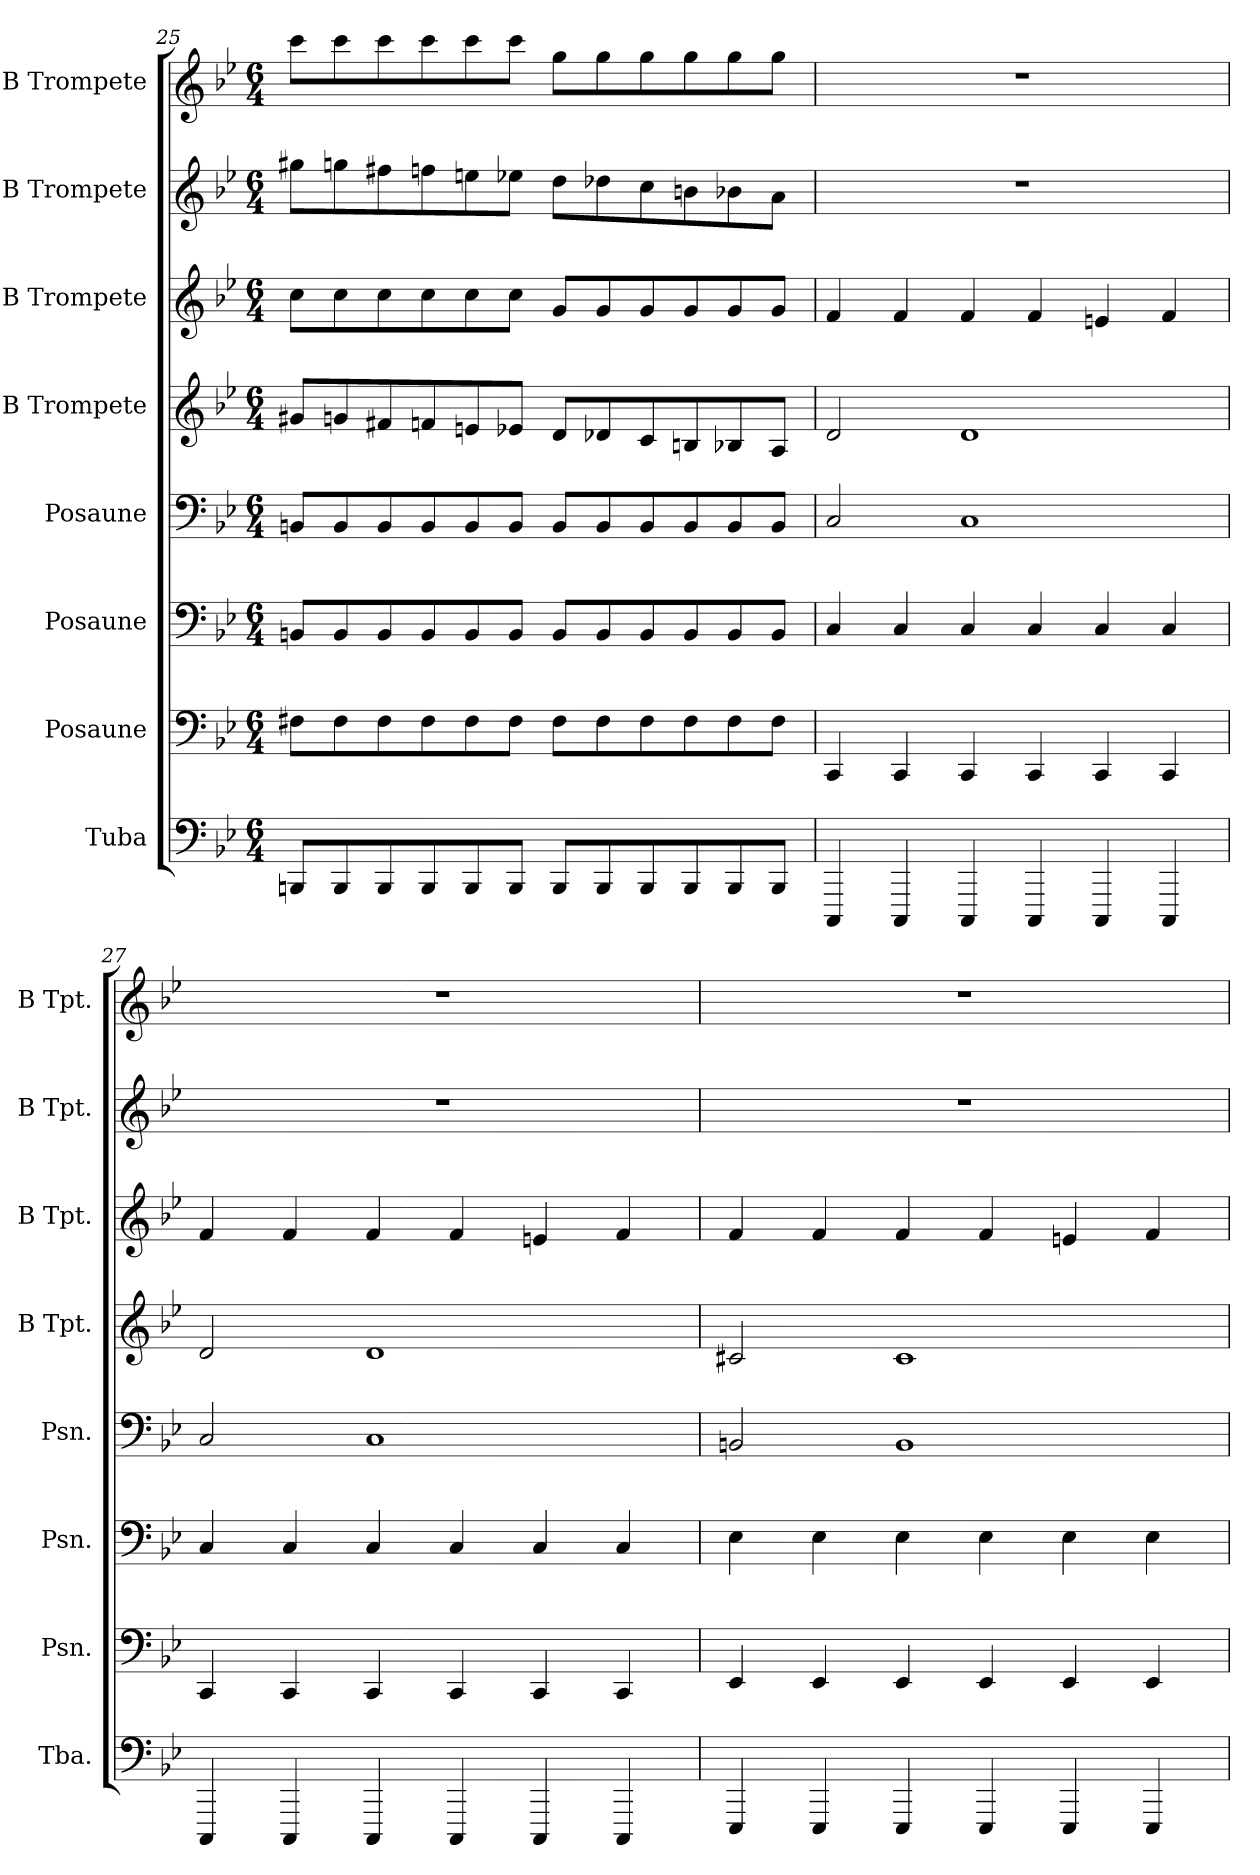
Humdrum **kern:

**kern	**kern	**kern	**kern	**kern	**kern	**kern	**kern
*part8	*part7	*part6	*part5	*part4	*part3	*part2	*part1
*staff8	*staff7	*staff6	*staff5	*staff4	*staff3	*staff2	*staff1
*I"Tuba	*I"Posaune	*I"Posaune	*I"Posaune	*I"B Trompete	*I"B Trompete	*I"B Trompete	*I"B Trompete
*I'Tba.	*I'Psn.	*I'Psn.	*I'Psn.	*I'B Tpt.	*I'B Tpt.	*I'B Tpt.	*I'B Tpt.
!!LO:PB:g=z
*clefF4	*clefF4	*clefF4	*clefF4	*clefG2	*clefG2	*clefG2	*clefG2
*	*	*	*	*ITrd1c2	*ITrd1c2	*ITrd1c2	*ITrd1c2
*k[b-e-]	*k[b-e-]	*k[b-e-]	*k[b-e-]	*k[b-e-a-d-]	*k[b-e-a-d-]	*k[b-e-a-d-]	*k[b-e-a-d-]
*M6/4	*M6/4	*M6/4	*M6/4	*M6/4	*M6/4	*M6/4	*M6/4
=25	=25	=25	=25	=25	=25	=25	=25
8BBBn/L	8F#X\L	8BBn/L	8BBn/L	8f#X/L	8b-\L	8ff#X\L	8bb-\L
8BBB/	8F#\	8BB/	8BB/	8fn/	8b-\	8ffn\	8bb-\
8BBB/	8F#\	8BB/	8BB/	8en/	8b-\	8een\	8bb-\
8BBB/	8F#\	8BB/	8BB/	8e-X/	8b-\	8ee-X\	8bb-\
8BBB/	8F#\	8BB/	8BB/	8dn/	8b-\	8ddn\	8bb-\
8BBB/J	8F#\J	8BB/J	8BB/J	8d-X/J	8b-\J	8dd-X\J	8bb-\J
8BBB/L	8F#\L	8BB/L	8BB/L	8c/L	8f/L	8cc\L	8ff\L
8BBB/	8F#\	8BB/	8BB/	8c-X/	8f/	8cc-X\	8ff\
8BBB/	8F#\	8BB/	8BB/	8B-/	8f/	8b-\	8ff\
8BBB/	8F#\	8BB/	8BB/	8An/	8f/	8an\	8ff\
8BBB/	8F#\	8BB/	8BB/	8A-X/	8f/	8a-X\	8ff\
8BBB/J	8F#\J	8BB/J	8BB/J	8G/J	8f/J	8g\J	8ff\J
=26	=26	=26	=26	=26	=26	=26	=26
4CCC/	4CC/	4C/	2C/	2c/	4e-/	1.r	1.r
4CCC/	4CC/	4C/	.	.	4e-/	.	.
4CCC/	4CC/	4C/	1C	1c	4e-/	.	.
4CCC/	4CC/	4C/	.	.	4e-/	.	.
4CCC/	4CC/	4C/	.	.	4dn/	.	.
4CCC/	4CC/	4C/	.	.	4e-/	.	.
=27	=27	=27	=27	=27	=27	=27	=27
4CCC/	4CC/	4C/	2C/	2c/	4e-/	1.r	1.r
4CCC/	4CC/	4C/	.	.	4e-/	.	.
4CCC/	4CC/	4C/	1C	1c	4e-/	.	.
4CCC/	4CC/	4C/	.	.	4e-/	.	.
4CCC/	4CC/	4C/	.	.	4dn/	.	.
4CCC/	4CC/	4C/	.	.	4e-/	.	.
!!LO:PB:g=z
=28	=28	=28	=28	=28	=28	=28	=28
4EEE-/	4EE-/	4E-\	2BBn/	2Bn/	4e-/	1.r	1.r
4EEE-/	4EE-/	4E-\	.	.	4e-/	.	.
4EEE-/	4EE-/	4E-\	1BB	1B	4e-/	.	.
4EEE-/	4EE-/	4E-\	.	.	4e-/	.	.
4EEE-/	4EE-/	4E-\	.	.	4dn/	.	.
4EEE-/	4EE-/	4E-\	.	.	4e-/	.	.
=	=	=	=	=	=	=	=
*-	*-	*-	*-	*-	*-	*-	*-
